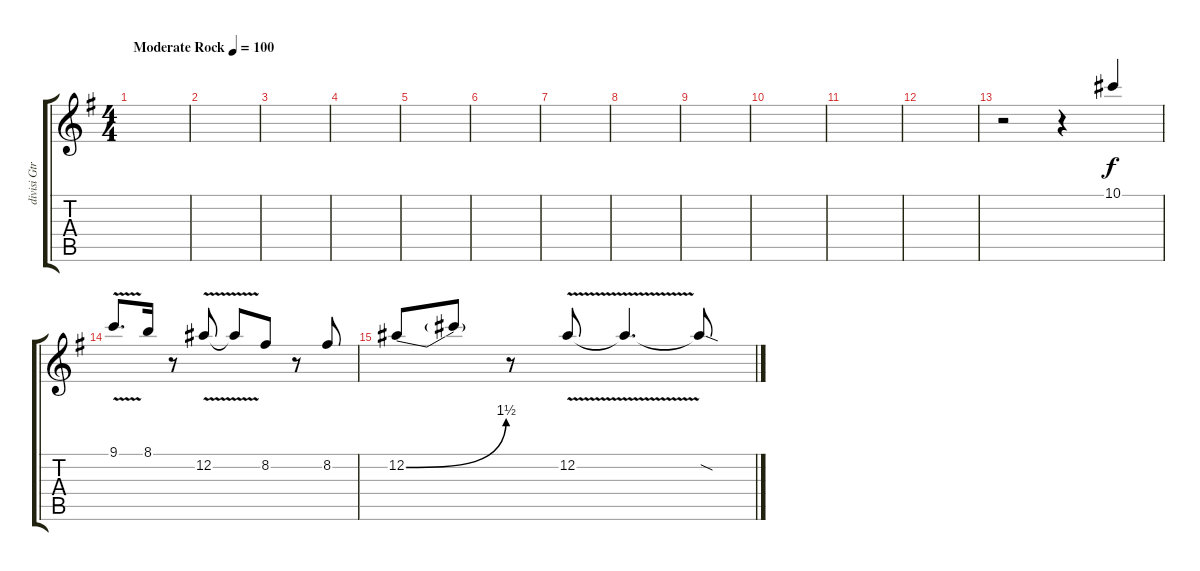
\track ("divisi Gtr.4" "divisi Gtr") {instrument distortionguitar}
\staff {score tabs}
\tuning (Eb4 Bb3 Gb3 Db3 Ab2 Eb2) {hide}
\ts (4 4)
\tempo (100 "Moderate Rock")
\clef g2
\ks g
|
|
|
|
|
|
|
|
|
|
|
|
r.2 r.4 10.1.4{beam Up} |
9.1{v}.8{d beam Up} 8.1.16{beam Up} r.8 12.2{v}.8{beam Up} 12.2{t}.8{beam Up} 8.2.8{beam Up} r.8 8.2.8{beam Up} |
12.2{be (bend 0 0 60 6)}.8{beam Up} 12.2{t}.8{beam Up} r.8 12.2{v}.8{beam Up} 12.2{t}.4{d beam Up} 12.2{sod t}.8{beam Up}
